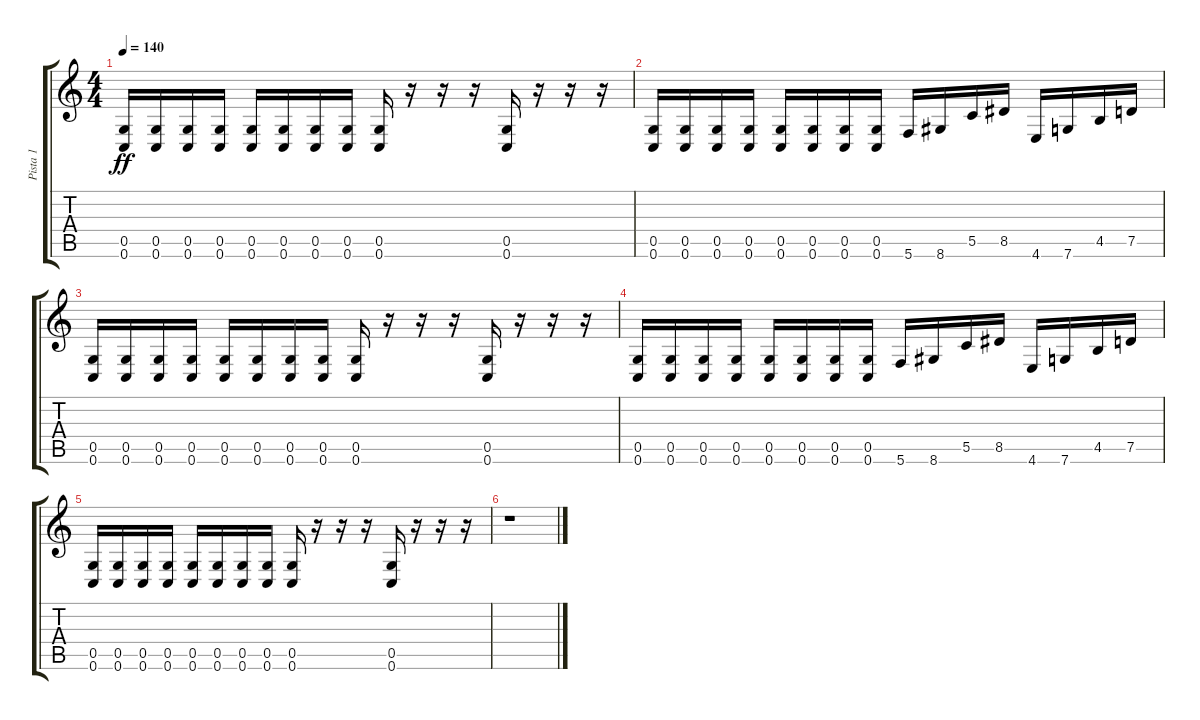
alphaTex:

\track ("Pista 1" "Pista 1") {instrument distortionguitar}
\staff {score tabs}
\tuning (D4 A3 F3 C3 G2 C2) {hide}
\ts (4 4)
\tempo 140
\clef g2
\ks c
(0.5 0.6).16{dy ff} (0.5 0.6).16 (0.5 0.6).16 (0.5 0.6).16 (0.5 0.6).16 (0.5 0.6).16 (0.5 0.6).16 (0.5 0.6).16 (0.5 0.6).16 r.16 r.16 r.16 (0.5 0.6).16 r.16 r.16 r.16 |
(0.5 0.6).16 (0.5 0.6).16 (0.5 0.6).16 (0.5 0.6).16 (0.5 0.6).16 (0.5 0.6).16 (0.5 0.6).16 (0.5 0.6).16 5.6.16 8.6.16 5.5.16 8.5.16 4.6.16 7.6.16 4.5.16 7.5.16 |
(0.5 0.6).16 (0.5 0.6).16 (0.5 0.6).16 (0.5 0.6).16 (0.5 0.6).16 (0.5 0.6).16 (0.5 0.6).16 (0.5 0.6).16 (0.5 0.6).16 r.16 r.16 r.16 (0.5 0.6).16 r.16 r.16 r.16 |
(0.5 0.6).16 (0.5 0.6).16 (0.5 0.6).16 (0.5 0.6).16 (0.5 0.6).16 (0.5 0.6).16 (0.5 0.6).16 (0.5 0.6).16 5.6.16 8.6.16 5.5.16 8.5.16 4.6.16 7.6.16 4.5.16 7.5.16 |
(0.5 0.6).16 (0.5 0.6).16 (0.5 0.6).16 (0.5 0.6).16 (0.5 0.6).16 (0.5 0.6).16 (0.5 0.6).16 (0.5 0.6).16 (0.5 0.6).16 r.16 r.16 r.16 (0.5 0.6).16 r.16 r.16 r.16 |
r.1
